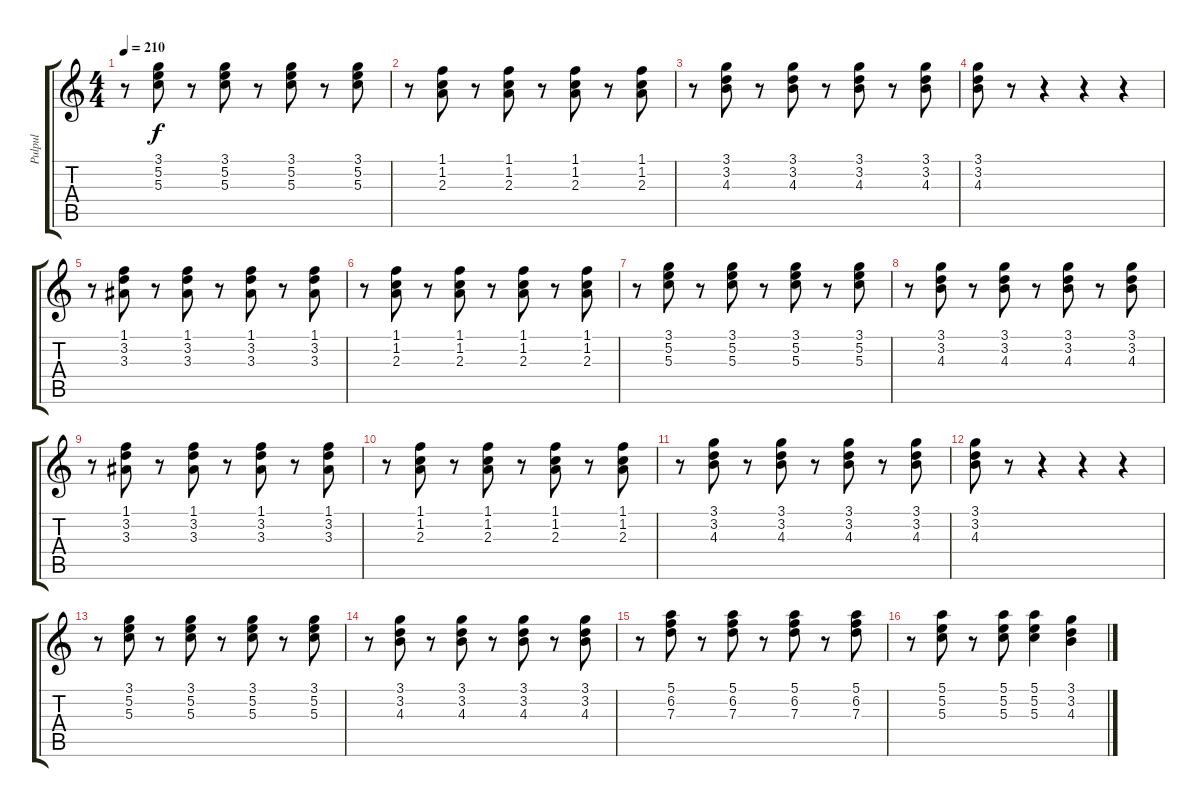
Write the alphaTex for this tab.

\track ("Pulpul" "Pulpul") {instrument electricguitarjazz}
\staff {score tabs}
\tuning (E4 B3 G3 D3 A2 E2) {hide}
\ts (4 4)
\tempo 210
\clef g2
\ks c
r.8{dy f} (3.1 5.2 5.3).8 r.8 (3.1 5.2 5.3).8 r.8 (3.1 5.2 5.3).8 r.8 (3.1 5.2 5.3).8 |
r.8 (1.1 1.2 2.3).8 r.8 (1.1 1.2 2.3).8 r.8 (1.1 1.2 2.3).8 r.8 (1.1 1.2 2.3).8 |
r.8 (3.1 3.2 4.3).8 r.8 (3.1 3.2 4.3).8 r.8 (3.1 3.2 4.3).8 r.8 (3.1 3.2 4.3).8 |
(3.1 3.2 4.3).8 r.8 r.4 r.4 r.4 |
r.8 (1.1 3.2 3.3).8 r.8 (1.1 3.2 3.3).8 r.8 (1.1 3.2 3.3).8 r.8 (1.1 3.2 3.3).8 |
r.8 (1.1 1.2 2.3).8 r.8 (1.1 1.2 2.3).8 r.8 (1.1 1.2 2.3).8 r.8 (1.1 1.2 2.3).8 |
r.8 (3.1 5.2 5.3).8 r.8 (3.1 5.2 5.3).8 r.8 (3.1 5.2 5.3).8 r.8 (3.1 5.2 5.3).8 |
r.8 (3.1 3.2 4.3).8 r.8 (3.1 3.2 4.3).8 r.8 (3.1 3.2 4.3).8 r.8 (3.1 3.2 4.3).8 |
r.8 (1.1 3.2 3.3).8 r.8 (1.1 3.2 3.3).8 r.8 (1.1 3.2 3.3).8 r.8 (1.1 3.2 3.3).8 |
r.8 (1.1 1.2 2.3).8 r.8 (1.1 1.2 2.3).8 r.8 (1.1 1.2 2.3).8 r.8 (1.1 1.2 2.3).8 |
r.8 (3.1 3.2 4.3).8 r.8 (3.1 3.2 4.3).8 r.8 (3.1 3.2 4.3).8 r.8 (3.1 3.2 4.3).8 |
(3.1 3.2 4.3).8 r.8 r.4 r.4 r.4 |
r.8 (3.1 5.2 5.3).8 r.8 (3.1 5.2 5.3).8 r.8 (3.1 5.2 5.3).8 r.8 (3.1 5.2 5.3).8 |
r.8 (3.1 3.2 4.3).8 r.8 (3.1 3.2 4.3).8 r.8 (3.1 3.2 4.3).8 r.8 (3.1 3.2 4.3).8 |
r.8 (5.1 6.2 7.3).8 r.8 (5.1 6.2 7.3).8 r.8 (5.1 6.2 7.3).8 r.8 (5.1 6.2 7.3).8 |
r.8 (5.1 5.2 5.3).8 r.8 (5.1 5.2 5.3).8 (5.1 5.2 5.3).4 (3.1 3.2 4.3).4
